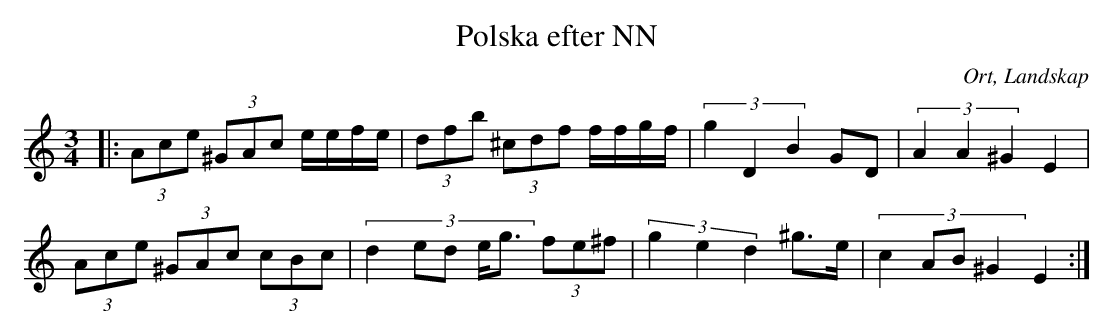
X:1
T:Polska efter NN
O:Ort, Landskap
M:3/4
L:1/8
K:C
|: (3 Ace (3^GAc e/e/f/e/| (3 dfb (3^cdf f/f/g/f/|(3:2:3 g2 D2 B2 GD|(3:2:3 A2 A2 ^G2 E2|
(3 Ace (3^GAc (3cBc| (3:2:5 d2 ed e<g (3fe^f|(3:2:3 g2 e2 d2 ^g>e|(3:2:4 c2 AB ^G2 E2:|
